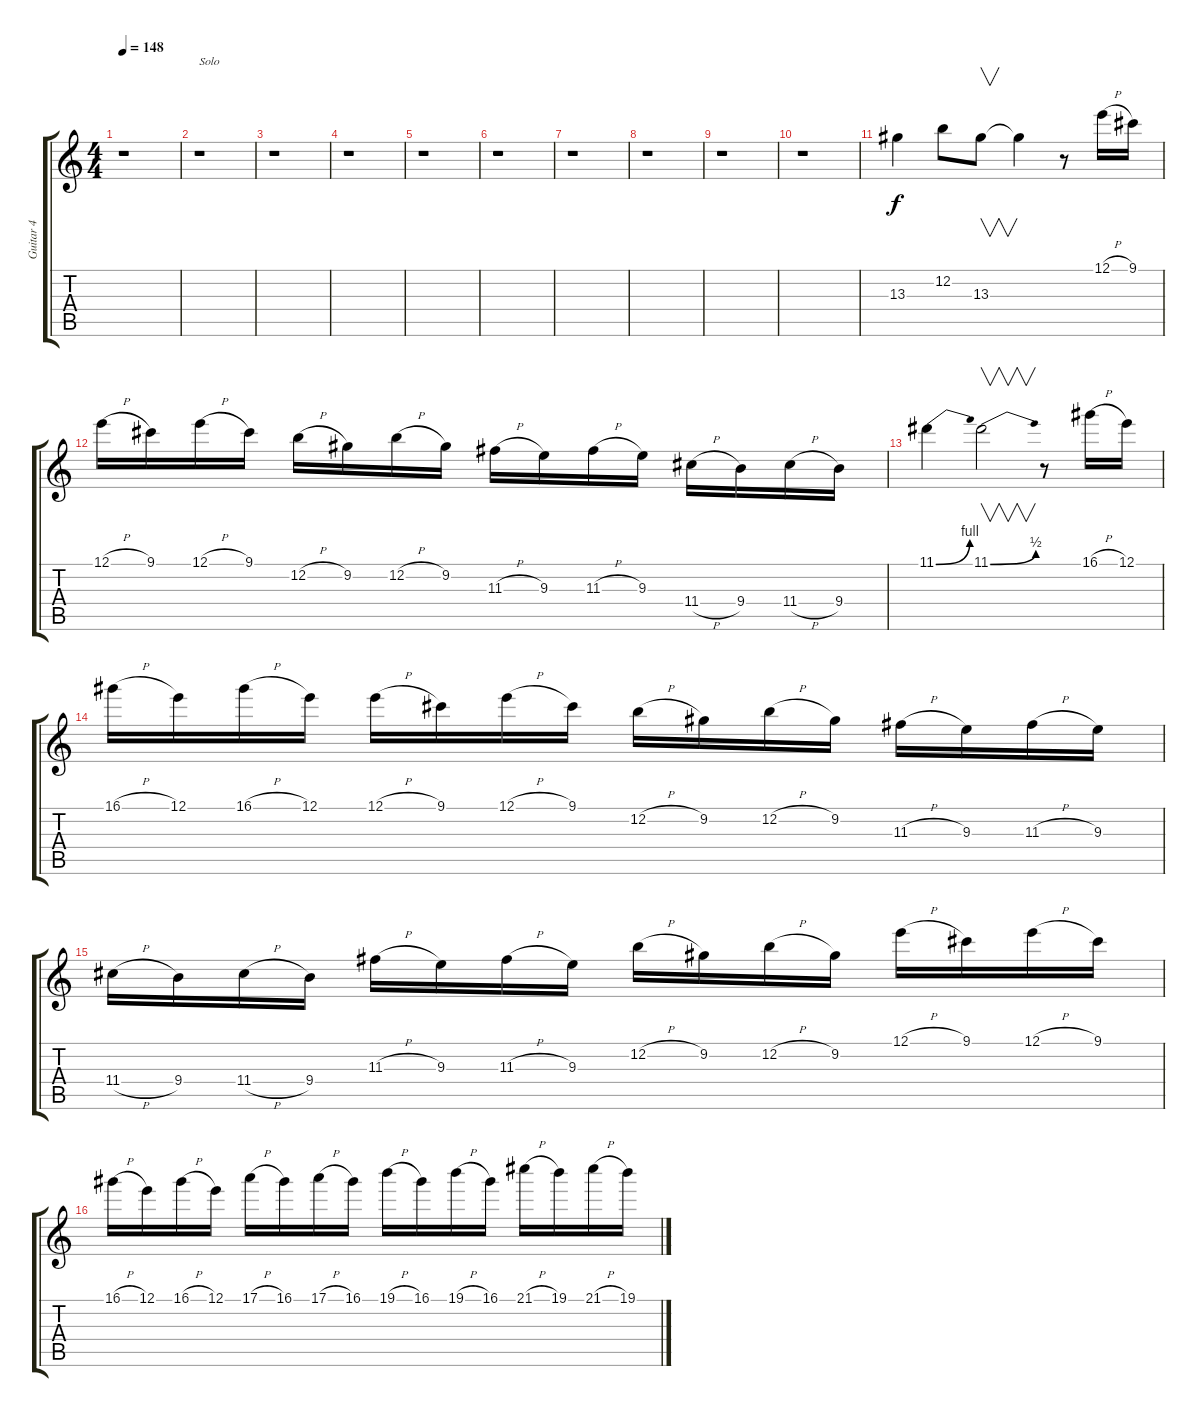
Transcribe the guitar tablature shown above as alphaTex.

\track ("Guitar 4" "Guitar 4") {instrument overdrivenguitar}
\staff {score tabs}
\tuning (E4 B3 G3 D3 A2 E2) {hide}
\ts (4 4)
\tempo 148
\clef g2
\ks c
r.1{dy f} |
r.1{txt "Solo"} |
r.1 |
r.1 |
r.1 |
r.1 |
r.1 |
r.1 |
r.1 |
r.1 |
13.3.4 12.2.8 13.3.8{v} 13.3{t}.4 r.8 12.1{h}.16 9.1.16 |
12.1{h}.16 9.1.16 12.1{h}.16 9.1.16 12.2{h}.16 9.2.16 12.2{h}.16 9.2.16 11.3{h}.16 9.3.16 11.3{h}.16 9.3.16 11.4{h}.16 9.4.16 11.4{h}.16 9.4.16 |
11.1{be (bend 0 0 60 4)}.4 11.1{be (bend 0 0 60 2)}.2{v} r.8 16.1{h}.16 12.1.16 |
16.1{h}.16 12.1.16 16.1{h}.16 12.1.16 12.1{h}.16 9.1.16 12.1{h}.16 9.1.16 12.2{h}.16 9.2.16 12.2{h}.16 9.2.16 11.3{h}.16 9.3.16 11.3{h}.16 9.3.16 |
11.4{h}.16 9.4.16 11.4{h}.16 9.4.16 11.3{h}.16 9.3.16 11.3{h}.16 9.3.16 12.2{h}.16 9.2.16 12.2{h}.16 9.2.16 12.1{h}.16 9.1.16 12.1{h}.16 9.1.16 |
16.1{h}.16 12.1.16 16.1{h}.16 12.1.16 17.1{h}.16 16.1.16 17.1{h}.16 16.1.16 19.1{h}.16 16.1.16 19.1{h}.16 16.1.16 21.1{h}.16 19.1.16 21.1{h}.16 19.1.16
